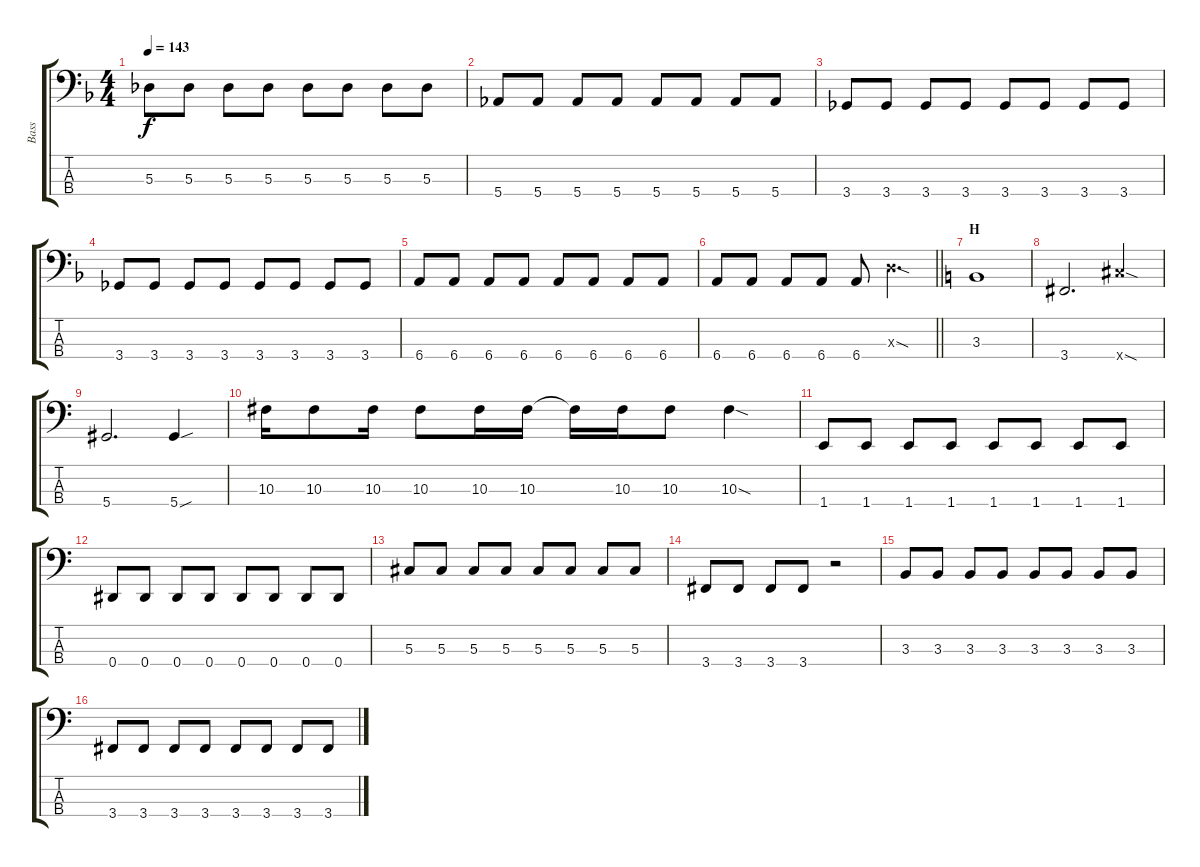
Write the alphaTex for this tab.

\track ("Bass" "Bass") {instrument electricbasspick}
\staff {score tabs}
\tuning (Gb2 Db2 Ab1 Eb1) {hide}
\ts (4 4)
\tempo 143
\clef f4
\ks dminor
5.3.8{dy f} 5.3.8 5.3.8 5.3.8 5.3.8 5.3.8 5.3.8 5.3.8 |
5.4.8 5.4.8 5.4.8 5.4.8 5.4.8 5.4.8 5.4.8 5.4.8 |
3.4.8 3.4.8 3.4.8 3.4.8 3.4.8 3.4.8 3.4.8 3.4.8 |
3.4.8 3.4.8 3.4.8 3.4.8 3.4.8 3.4.8 3.4.8 3.4.8 |
6.4.8 6.4.8 6.4.8 6.4.8 6.4.8 6.4.8 6.4.8 6.4.8 |
\barLineRight lightlight
6.4.8 6.4.8 6.4.8 6.4.8 6.4.8 6.3{sod x}.4{d} |
\section ("" "H")
\ks c
3.3.1 |
3.4.2{d} 10.4{sod x}.4 |
5.4.2{d} 5.4{sou}.4 |
10.3.16 10.3.8 10.3.16 10.3.8 10.3.16 10.3.16 10.3{t}.16 10.3.16 10.3.8 10.3{sod}.4 |
\ks aminor
1.4.8 1.4.8 1.4.8 1.4.8 1.4.8 1.4.8 1.4.8 1.4.8 |
0.4.8 0.4.8 0.4.8 0.4.8 0.4.8 0.4.8 0.4.8 0.4.8 |
5.3.8 5.3.8 5.3.8 5.3.8 5.3.8 5.3.8 5.3.8 5.3.8 |
3.4.8 3.4.8 3.4.8 3.4.8 r.2 |
3.3.8 3.3.8 3.3.8 3.3.8 3.3.8 3.3.8 3.3.8 3.3.8 |
3.4.8 3.4.8 3.4.8 3.4.8 3.4.8 3.4.8 3.4.8 3.4.8
